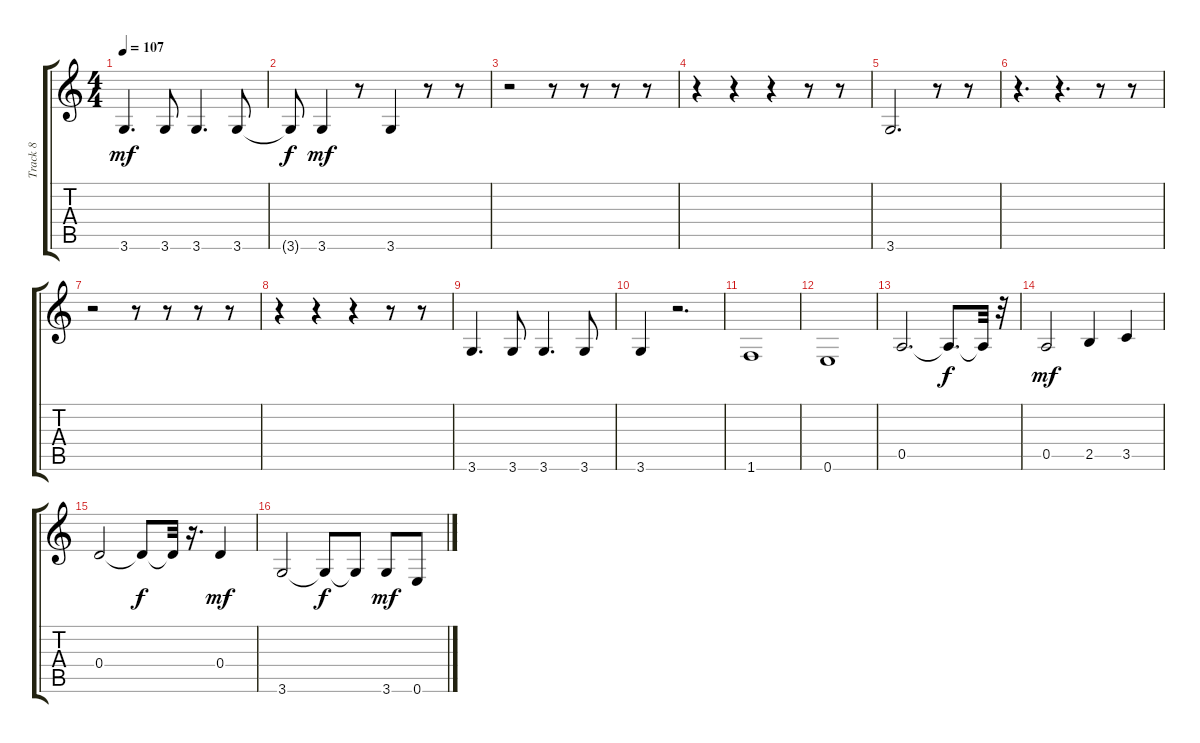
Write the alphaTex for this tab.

\track ("Track 8" "Track 8") {instrument electricbassfinger}
\staff {score tabs}
\tuning (E4 B3 G3 D3 A2 E2) {hide}
\ts (4 4)
\tempo 107
\clef g2
\ks c
3.6.4{d dy mf} 3.6.8 3.6.4{d} 3.6.8 |
3.6{t}.8{dy f} 3.6.4{dy mf} r.8 3.6.4 r.8 r.8 |
r.2 r.8 r.8 r.8 r.8 |
r.4 r.4 r.4 r.8 r.8 |
3.6.2{d} r.8 r.8 |
r.4{d} r.4{d} r.8 r.8 |
r.2 r.8 r.8 r.8 r.8 |
r.4 r.4 r.4 r.8 r.8 |
3.6.4{d} 3.6.8 3.6.4{d} 3.6.8 |
3.6.4 r.2{d} |
1.6.1 |
0.6.1 |
0.5.2{d} 0.5{t}.8{d dy f} 0.5{t}.32 r.32 |
0.5.2{dy mf} 2.5.4 3.5.4 |
0.4.2 0.4{t}.8{dy f} 0.4{t}.32 r.16{d} 0.4.4{dy mf} |
3.6.2 3.6{t}.8{dy f} 3.6{t}.8 3.6.8{dy mf} 0.6.8
